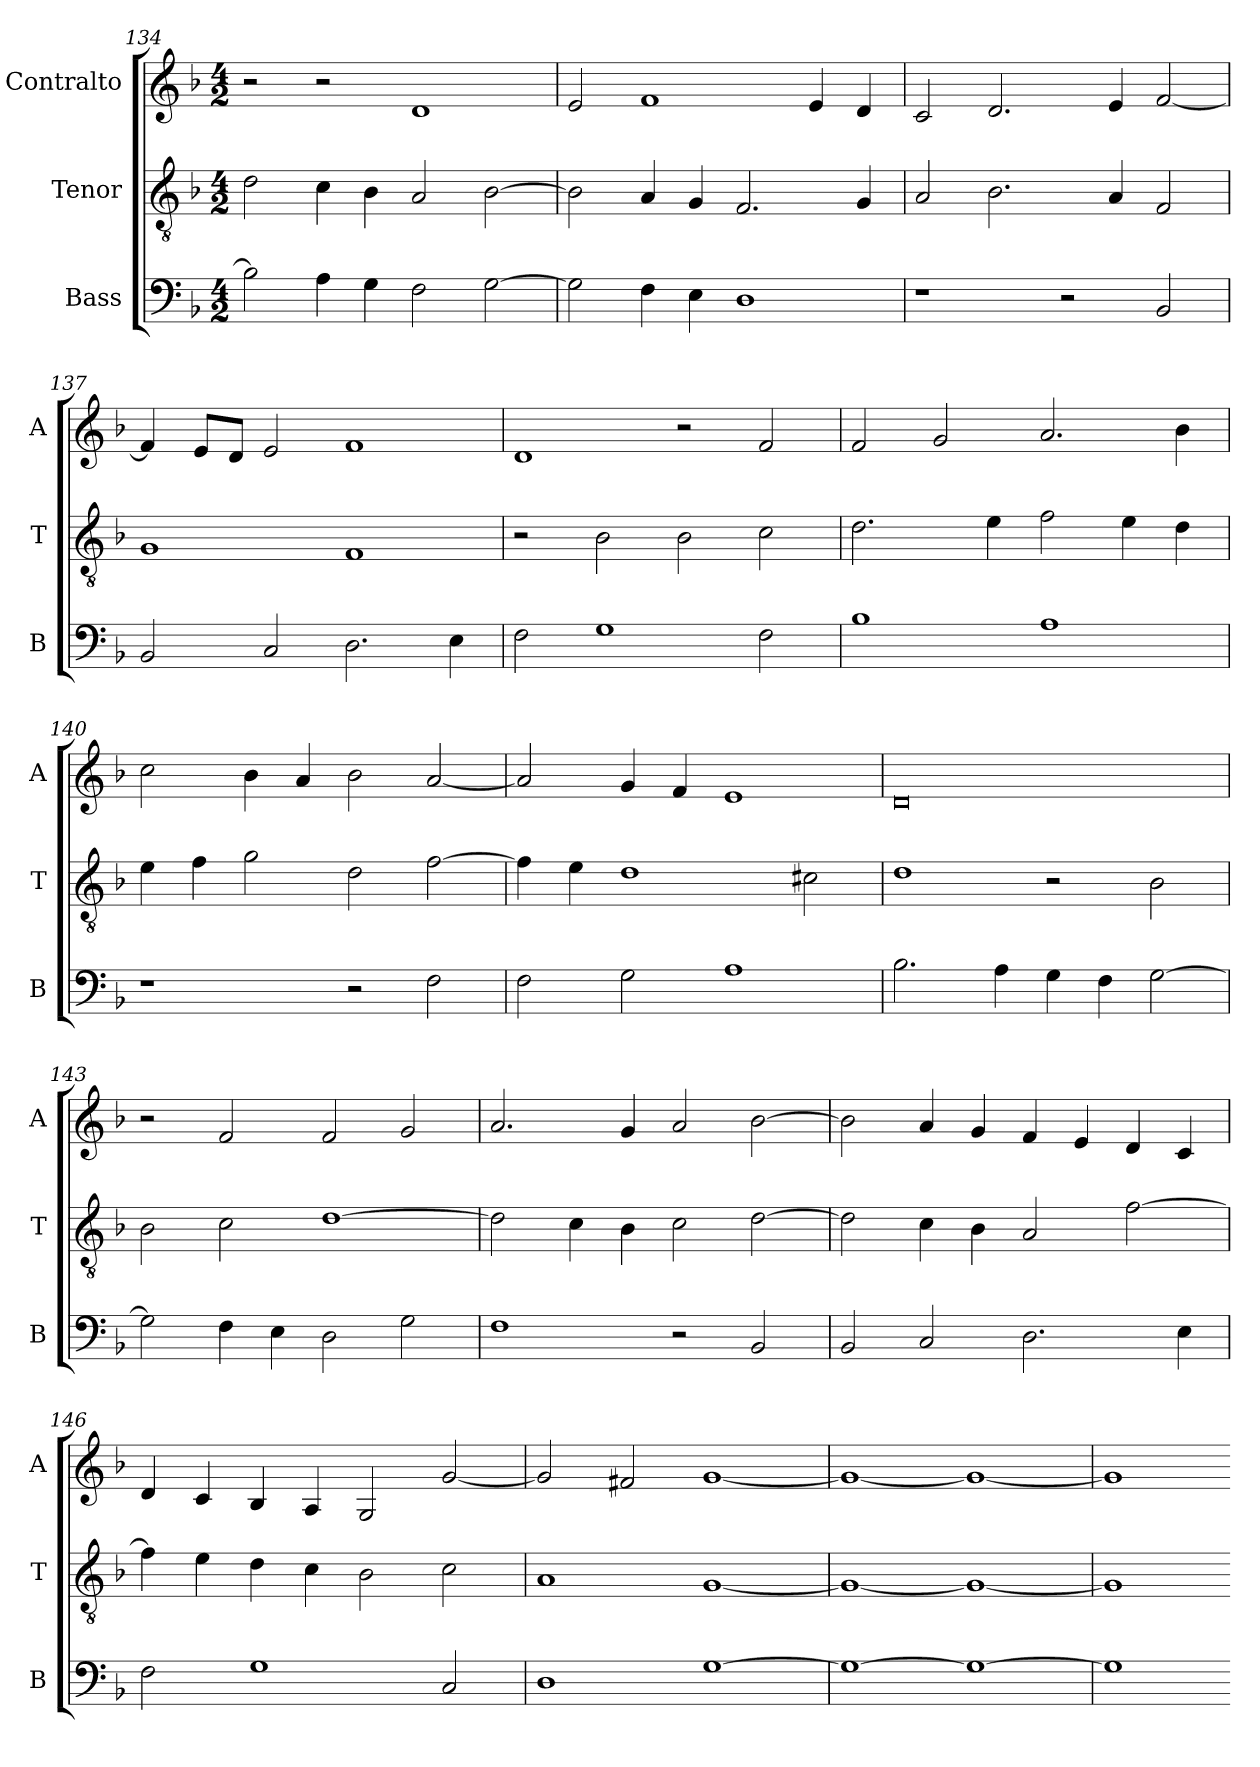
**kern	**kern	**kern
*part3	*part2	*part1
*staff3	*staff2	*staff1
*I"Bass	*I"Tenor	*I"Contralto
*I'B	*I'T	*I'A
*clefF4	*clefGv2	*clefG2
*k[b-]	*k[b-]	*k[b-]
*G:dor	*G:dor	*G:dor
*M4/2	*M4/2	*M4/2
=134	=134	=134
2B-]	2d	2r
4A	4c	2r
4G	4B-	.
2F	2A	1d
[2G	[2B-	.
=135	=135	=135
2G]	2B-]	2e
4F	4A	1f
4E	4G	.
1D	2.F	.
.	.	4e
.	4G	4d
=136	=136	=136
1r	2A	2c
.	2.B-	2.d
2r	.	.
.	4A	4e
2BB-	2F	[2f
=137	=137	=137
2BB-	1G	4f]
.	.	8e/L
.	.	8d/J
2C	.	2e
2.D	1F	1f
4E	.	.
=138	=138	=138
2F	2r	1d
1G	2B-	.
.	2B-	2r
2F	2c	2f
=139	=139	=139
1B-	2.d	2f
.	.	2g
.	4e	.
1A	2f	2.a
.	4e	.
.	4d	4b-
=140	=140	=140
1r	4e	2cc
.	4f	.
.	2g	4b-
.	.	4a
2r	2d	2b-
2F	[2f	[2a
=141	=141	=141
2F	4f]	2a]
.	4e	.
2G	1d	4g
.	.	4f
1A	.	1e
.	2c#X	.
=142	=142	=142
2.B-	1d	0d
4A	.	.
4G	2r	.
4F	.	.
[2G	2B-	.
=143	=143	=143
2G]	2B-	2r
4F	2c	2f
4E	.	.
2D	[1d	2f
2G	.	2g
=144	=144	=144
1F	2d]	2.a
.	4c	.
.	4B-	4g
2r	2c	2a
2BB-	[2d	[2b-
=145	=145	=145
2BB-	2d]	2b-]
2C	4c	4a
.	4B-	4g
2.D	2A	4f
.	.	4e
.	[2f	4d
4E	.	4c
=146	=146	=146
2F	4f]	4d
.	4e	4c
1G	4d	4B-
.	4c	4A
.	2B-	2G
2C	2c	[2g
=147	=147	=147
1D	1A	2g]
.	.	2f#X
[1G	[1G	[1g
=148	=148	=148
1G_	1G_	1g_
1G_	1G_	1g_
=149	=149	=149
1G]	1G]	1g]
=-	=-	=-
*-	*-	*-
